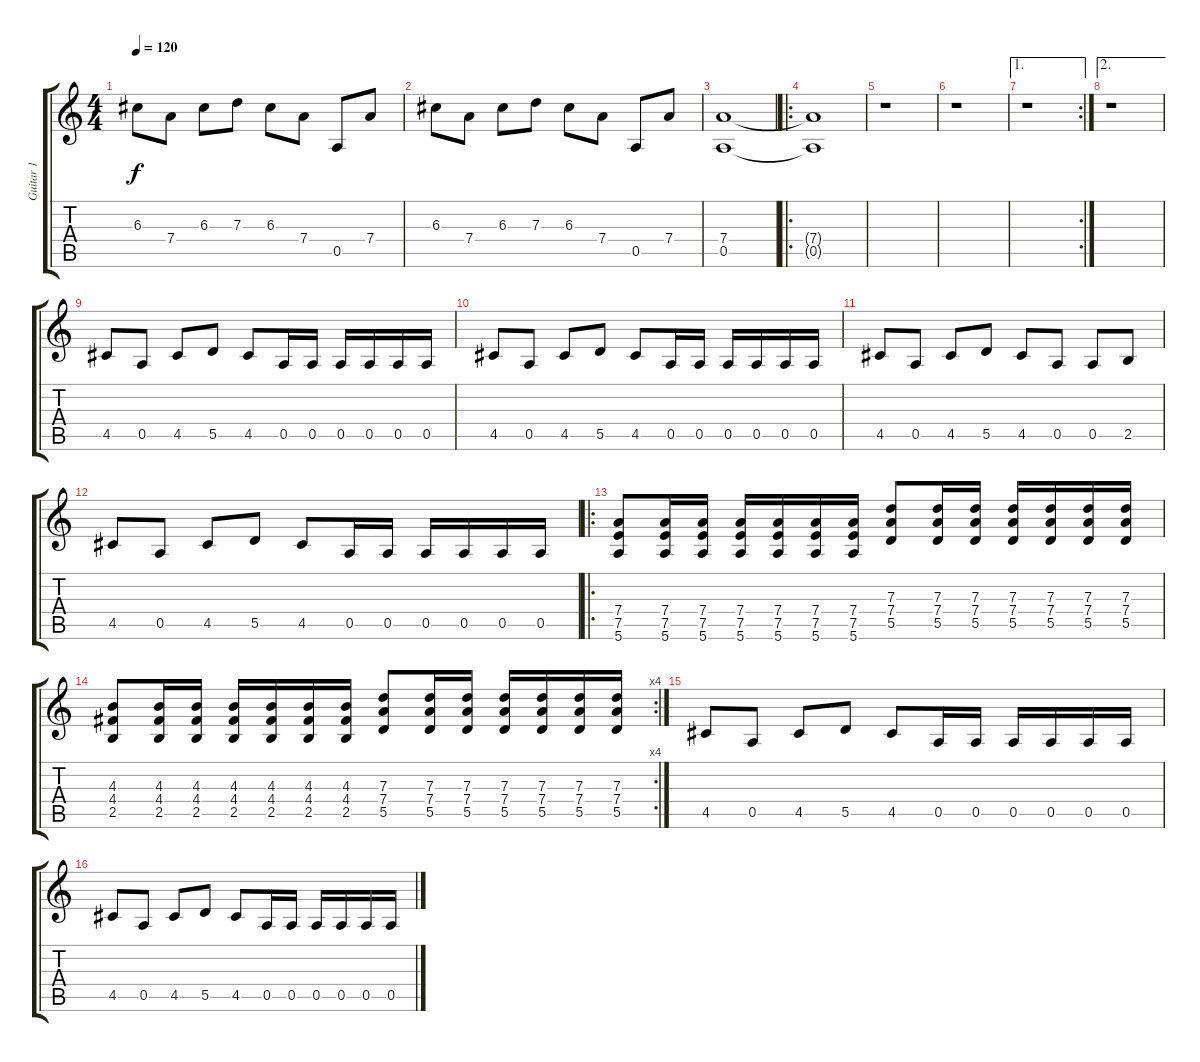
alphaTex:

\track ("Guitar 1" "Guitar 1") {instrument distortionguitar}
\staff {score tabs}
\tuning (E4 B3 G3 D3 A2 E2) {hide}
\ts (4 4)
\tempo 120
\clef g2
\ks c
6.3.8{dy f instrument distortionguitar} 7.4.8 6.3.8 7.3.8 6.3.8 7.4.8 0.5.8 7.4.8 |
6.3.8 7.4.8 6.3.8 7.3.8 6.3.8 7.4.8 0.5.8 7.4.8 |
(7.4 0.5).1{volume 0} |
\ro
(7.4{t} 0.5{t}).1 |
r.1 |
r.1 |
\ae 1
\rc 2
r.1 |
\ae 2
r.1 |
4.5.8{volume 13} 0.5.8 4.5.8 5.5.8 4.5.8 0.5.16 0.5.16 0.5.16 0.5.16 0.5.16 0.5.16 |
4.5.8 0.5.8 4.5.8 5.5.8 4.5.8 0.5.16 0.5.16 0.5.16 0.5.16 0.5.16 0.5.16 |
4.5.8 0.5.8 4.5.8 5.5.8 4.5.8 0.5.8 0.5.8 2.5.8 |
4.5.8 0.5.8 4.5.8 5.5.8 4.5.8 0.5.16 0.5.16 0.5.16 0.5.16 0.5.16 0.5.16 |
\ro
(7.4 7.5 5.6).8 (7.4 7.5 5.6).16 (7.4 7.5 5.6).16 (7.4 7.5 5.6).16 (7.4 7.5 5.6).16 (7.4 7.5 5.6).16 (7.4 7.5 5.6).16 (7.3 7.4 5.5).8 (7.3 7.4 5.5).16 (7.3 7.4 5.5).16 (7.3 7.4 5.5).16 (7.3 7.4 5.5).16 (7.3 7.4 5.5).16 (7.3 7.4 5.5).16 |
\rc 4
(4.3 4.4 2.5).8 (4.3 4.4 2.5).16 (4.3 4.4 2.5).16 (4.3 4.4 2.5).16 (4.3 4.4 2.5).16 (4.3 4.4 2.5).16 (4.3 4.4 2.5).16 (7.3 7.4 5.5).8 (7.3 7.4 5.5).16 (7.3 7.4 5.5).16 (7.3 7.4 5.5).16 (7.3 7.4 5.5).16 (7.3 7.4 5.5).16 (7.3 7.4 5.5).16 |
4.5.8 0.5.8 4.5.8 5.5.8 4.5.8 0.5.16 0.5.16 0.5.16 0.5.16 0.5.16 0.5.16 |
4.5.8 0.5.8 4.5.8 5.5.8 4.5.8 0.5.16 0.5.16 0.5.16 0.5.16 0.5.16 0.5.16
